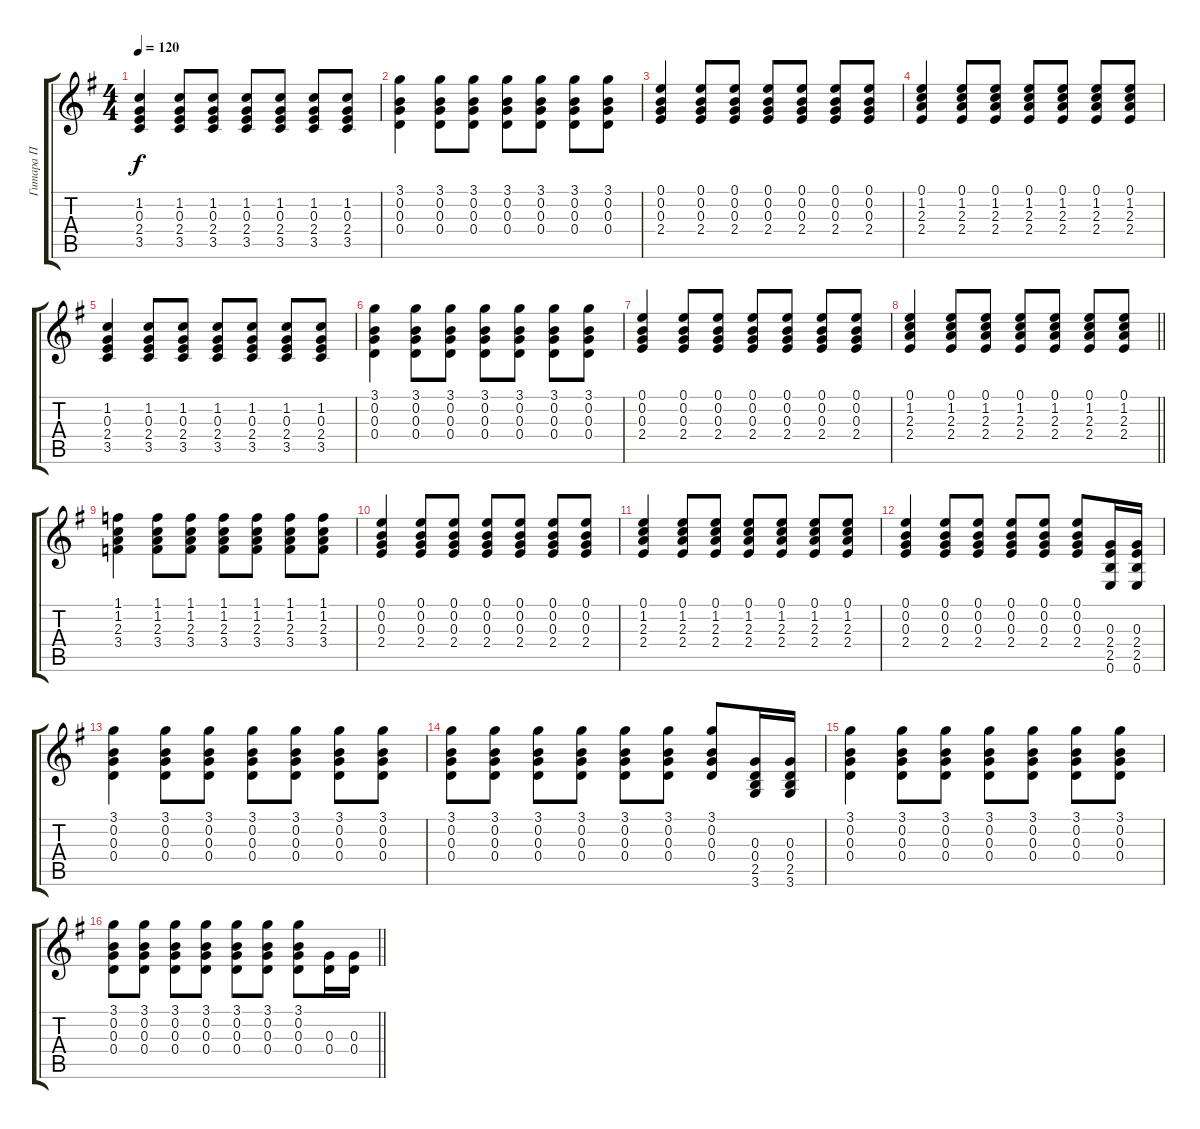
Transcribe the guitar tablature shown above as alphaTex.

\track ("Гитара П" "Гитара П") {instrument electricguitarclean}
\staff {score tabs}
\tuning (E4 B3 G3 D3 A2 E2) {hide}
\ts (4 4)
\section ("" " ")
\tempo 120
\clef g2
\ks eminor
(1.2 0.3 2.4 3.5).4{dy f} (1.2 0.3 2.4 3.5).8 (1.2 0.3 2.4 3.5).8 (1.2 0.3 2.4 3.5).8 (1.2 0.3 2.4 3.5).8 (1.2 0.3 2.4 3.5).8 (1.2 0.3 2.4 3.5).8 |
(3.1 0.2 0.3 0.4).4 (3.1 0.2 0.3 0.4).8 (3.1 0.2 0.3 0.4).8 (3.1 0.2 0.3 0.4).8 (3.1 0.2 0.3 0.4).8 (3.1 0.2 0.3 0.4).8 (3.1 0.2 0.3 0.4).8 |
(0.1 0.2 0.3 2.4).4 (0.1 0.2 0.3 2.4).8 (0.1 0.2 0.3 2.4).8 (0.1 0.2 0.3 2.4).8 (0.1 0.2 0.3 2.4).8 (0.1 0.2 0.3 2.4).8 (0.1 0.2 0.3 2.4).8 |
(0.1 1.2 2.3 2.4).4 (0.1 1.2 2.3 2.4).8 (0.1 1.2 2.3 2.4).8 (0.1 1.2 2.3 2.4).8 (0.1 1.2 2.3 2.4).8 (0.1 1.2 2.3 2.4).8 (0.1 1.2 2.3 2.4).8 |
(1.2 0.3 2.4 3.5).4 (1.2 0.3 2.4 3.5).8 (1.2 0.3 2.4 3.5).8 (1.2 0.3 2.4 3.5).8 (1.2 0.3 2.4 3.5).8 (1.2 0.3 2.4 3.5).8 (1.2 0.3 2.4 3.5).8 |
(3.1 0.2 0.3 0.4).4 (3.1 0.2 0.3 0.4).8 (3.1 0.2 0.3 0.4).8 (3.1 0.2 0.3 0.4).8 (3.1 0.2 0.3 0.4).8 (3.1 0.2 0.3 0.4).8 (3.1 0.2 0.3 0.4).8 |
(0.1 0.2 0.3 2.4).4 (0.1 0.2 0.3 2.4).8 (0.1 0.2 0.3 2.4).8 (0.1 0.2 0.3 2.4).8 (0.1 0.2 0.3 2.4).8 (0.1 0.2 0.3 2.4).8 (0.1 0.2 0.3 2.4).8 |
\barLineRight lightlight
(0.1 1.2 2.3 2.4).4 (0.1 1.2 2.3 2.4).8 (0.1 1.2 2.3 2.4).8 (0.1 1.2 2.3 2.4).8 (0.1 1.2 2.3 2.4).8 (0.1 1.2 2.3 2.4).8 (0.1 1.2 2.3 2.4).8 |
(1.1 1.2 2.3 3.4).4 (1.1 1.2 2.3 3.4).8 (1.1 1.2 2.3 3.4).8 (1.1 1.2 2.3 3.4).8 (1.1 1.2 2.3 3.4).8 (1.1 1.2 2.3 3.4).8 (1.1 1.2 2.3 3.4).8 |
(0.1 0.2 0.3 2.4).4 (0.1 0.2 0.3 2.4).8 (0.1 0.2 0.3 2.4).8 (0.1 0.2 0.3 2.4).8 (0.1 0.2 0.3 2.4).8 (0.1 0.2 0.3 2.4).8 (0.1 0.2 0.3 2.4).8 |
(0.1 1.2 2.3 2.4).4 (0.1 1.2 2.3 2.4).8 (0.1 1.2 2.3 2.4).8 (0.1 1.2 2.3 2.4).8 (0.1 1.2 2.3 2.4).8 (0.1 1.2 2.3 2.4).8 (0.1 1.2 2.3 2.4).8 |
(0.1 0.2 0.3 2.4).4 (0.1 0.2 0.3 2.4).8 (0.1 0.2 0.3 2.4).8 (0.1 0.2 0.3 2.4).8 (0.1 0.2 0.3 2.4).8 (0.1 0.2 0.3 2.4).8 (0.3 2.4 2.5 0.6).16 (0.3 2.4 2.5 0.6).16 |
(3.1 0.2 0.3 0.4).4 (3.1 0.2 0.3 0.4).8 (3.1 0.2 0.3 0.4).8 (3.1 0.2 0.3 0.4).8 (3.1 0.2 0.3 0.4).8 (3.1 0.2 0.3 0.4).8 (3.1 0.2 0.3 0.4).8 |
(3.1 0.2 0.3 0.4).8 (3.1 0.2 0.3 0.4).8 (3.1 0.2 0.3 0.4).8 (3.1 0.2 0.3 0.4).8 (3.1 0.2 0.3 0.4).8 (3.1 0.2 0.3 0.4).8 (3.1 0.2 0.3 0.4).8 (0.3 0.4 2.5 3.6).16 (0.3 0.4 2.5 3.6).16 |
(3.1 0.2 0.3 0.4).4 (3.1 0.2 0.3 0.4).8 (3.1 0.2 0.3 0.4).8 (3.1 0.2 0.3 0.4).8 (3.1 0.2 0.3 0.4).8 (3.1 0.2 0.3 0.4).8 (3.1 0.2 0.3 0.4).8 |
\barLineRight lightlight
(3.1 0.2 0.3 0.4).8 (3.1 0.2 0.3 0.4).8 (3.1 0.2 0.3 0.4).8 (3.1 0.2 0.3 0.4).8 (3.1 0.2 0.3 0.4).8 (3.1 0.2 0.3 0.4).8 (3.1 0.2 0.3 0.4).8 (0.3 0.4).16 (0.3 0.4).16
